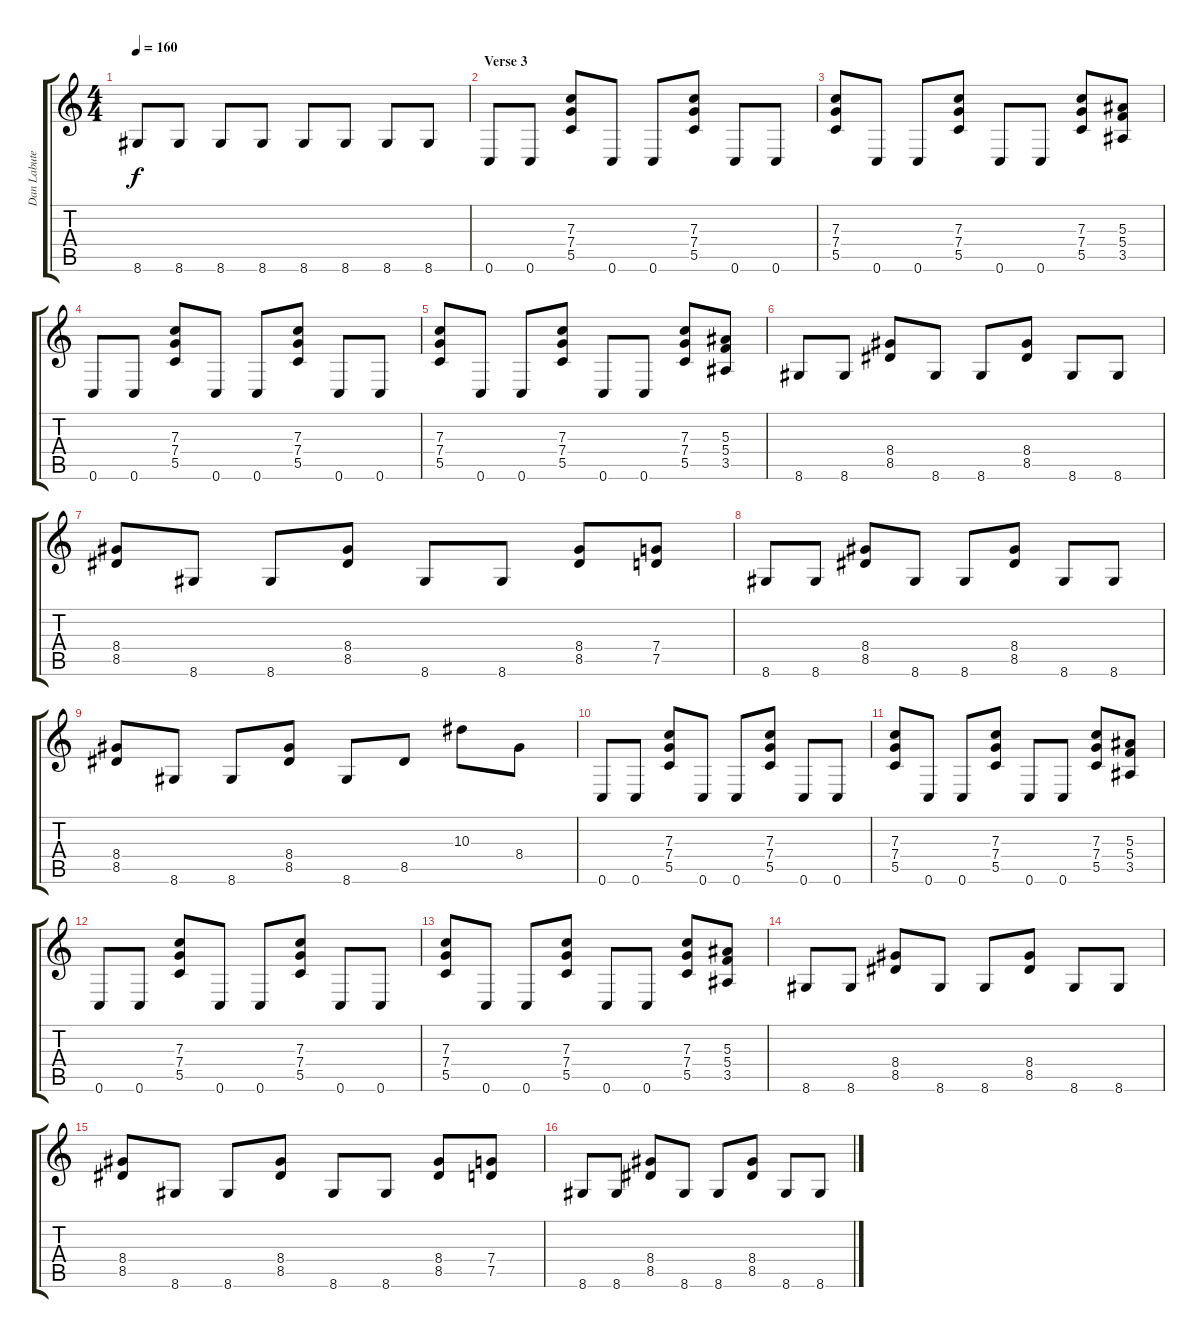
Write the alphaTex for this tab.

\track ("Dan Labute" "Dan Labute") {instrument distortionguitar}
\staff {score tabs}
\tuning (D4 A3 F3 C3 G2 C2) {hide}
\ts (4 4)
\tempo 160
\clef g2
\ks c
8.6.8{dy f} 8.6.8 8.6.8 8.6.8 8.6.8 8.6.8 8.6.8 8.6.8 |
\section ("" "Verse 3")
0.6.8 0.6.8 (7.3 7.4 5.5).8 0.6.8 0.6.8 (7.3 7.4 5.5).8 0.6.8 0.6.8 |
(7.3 7.4 5.5).8 0.6.8 0.6.8 (7.3 7.4 5.5).8 0.6.8 0.6.8 (7.3 7.4 5.5).8 (5.3 5.4 3.5).8 |
0.6.8 0.6.8 (7.3 7.4 5.5).8 0.6.8 0.6.8 (7.3 7.4 5.5).8 0.6.8 0.6.8 |
(7.3 7.4 5.5).8 0.6.8 0.6.8 (7.3 7.4 5.5).8 0.6.8 0.6.8 (7.3 7.4 5.5).8 (5.3 5.4 3.5).8 |
8.6.8 8.6.8 (8.4 8.5).8 8.6.8 8.6.8 (8.4 8.5).8 8.6.8 8.6.8 |
(8.4 8.5).8 8.6.8 8.6.8 (8.4 8.5).8 8.6.8 8.6.8 (8.4 8.5).8 (7.4 7.5).8 |
8.6.8 8.6.8 (8.4 8.5).8 8.6.8 8.6.8 (8.4 8.5).8 8.6.8 8.6.8 |
(8.4 8.5).8 8.6.8 8.6.8 (8.4 8.5).8 8.6.8 8.5.8 10.3.8 8.4.8 |
0.6.8 0.6.8 (7.3 7.4 5.5).8 0.6.8 0.6.8 (7.3 7.4 5.5).8 0.6.8 0.6.8 |
(7.3 7.4 5.5).8 0.6.8 0.6.8 (7.3 7.4 5.5).8 0.6.8 0.6.8 (7.3 7.4 5.5).8 (5.3 5.4 3.5).8 |
0.6.8 0.6.8 (7.3 7.4 5.5).8 0.6.8 0.6.8 (7.3 7.4 5.5).8 0.6.8 0.6.8 |
(7.3 7.4 5.5).8 0.6.8 0.6.8 (7.3 7.4 5.5).8 0.6.8 0.6.8 (7.3 7.4 5.5).8 (5.3 5.4 3.5).8 |
8.6.8 8.6.8 (8.4 8.5).8 8.6.8 8.6.8 (8.4 8.5).8 8.6.8 8.6.8 |
(8.4 8.5).8 8.6.8 8.6.8 (8.4 8.5).8 8.6.8 8.6.8 (8.4 8.5).8 (7.4 7.5).8 |
8.6.8 8.6.8 (8.4 8.5).8 8.6.8 8.6.8 (8.4 8.5).8 8.6.8 8.6.8
